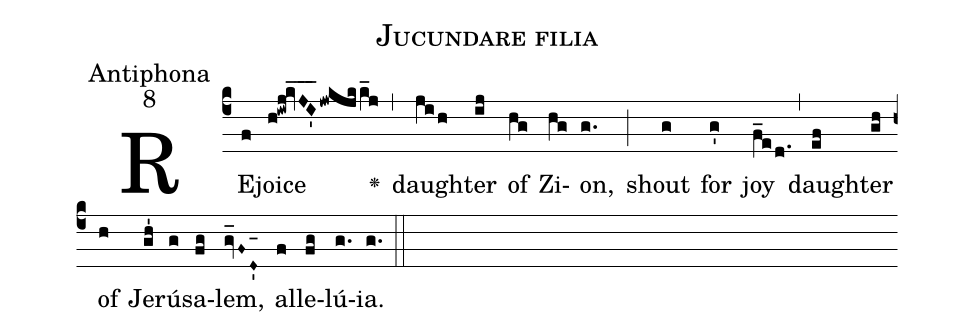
name:Jucundare filia;
office-part:Antiphona;
mode:8;
%%
(c4) RE(f)joice(h!iwj!kvJI'___jwkjkk_j) <v>\greheightstar</v>(,)
daugh(jih)ter(ij) of(hg) Zi(hg)on,(g.) (;) shout(g) for(g') joy(f_ed.) (,)
daugh(ef)ter(gh) of(h) Je(gh')rú(g)sa(fg)lem,(gv_F~D~'_) al(f)le(fg)lú(g.)ia.(g.) (::)
